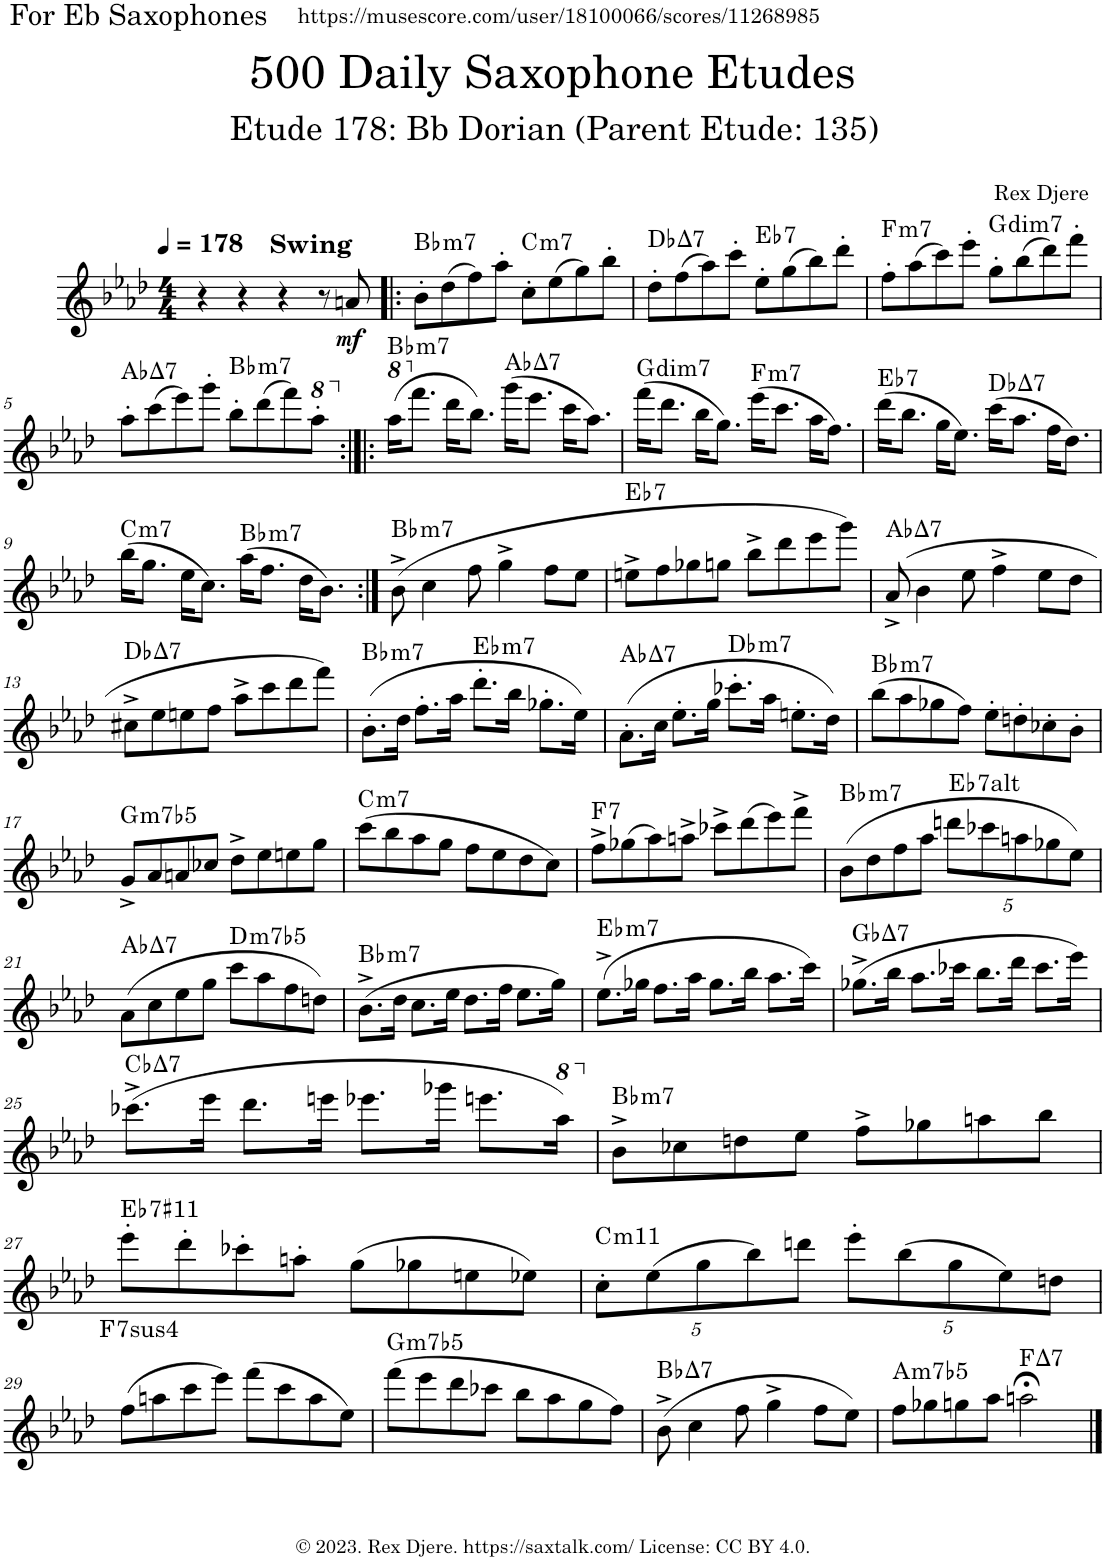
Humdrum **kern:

**kern	**dynam	**harte
*part1	*part1	*part1
*staff1	*staff1	*
*I"Alto Saxophone	*	*
*I'A. Sax.	*	*
*clefG2	*	*
*Trd5c9	*	*
*k[b-e-a-d-]	*	*
*M4/4	*	*
*MM178	*	*
=1	=1	=1
!LO:TX:a:B:t=Swing	!	!
4r	.	.
4r	.	.
4r	.	.
8r	.	.
!	!LO:DY:b	!
8an/	mf	.
=2!|:	=2!|:	=2!|:
!	!	!LO:H:kt=m7
8b-'\L	.	Bb:min7
(8dd-\	.	.
8ff\)	.	.
8aa-'\J	.	.
!	!	!LO:H:kt=m7
8cc'\L	.	C:min7
(8ee-\	.	.
8gg\)	.	.
8bb-'\J	.	.
=3	=3	=3
!	!	!LO:H:kt=7
8dd-'\L	.	Db:maj7
(8ff\	.	.
8aa-\)	.	.
8ccc'\J	.	.
!	!	!LO:H:kt=7
8ee-'\L	.	Eb:7
(8gg\	.	.
8bb-\)	.	.
8ddd-'\J	.	.
=4	=4	=4
!	!	!LO:H:kt=m7
8ff'\L	.	F:min7
(8aa-\	.	.
8ccc\)	.	.
8eee-'\J	.	.
!	!	!LO:H:kt=dim7
8gg'\L	.	G:dim7
(8bb-\	.	.
8ddd-\)	.	.
8fff'\J	.	.
!!LO:LB:g=z
=5	=5	=5
!	!	!LO:H:kt=7
8aa-'\L	.	Ab:maj7
(8ccc\	.	.
8eee-\)	.	.
8ggg'\J	.	.
!	!	!LO:H:kt=m7
8bb-'\L	.	Bb:min7
(8ddd-\	.	.
8fff\)	.	.
*8va	*	*
8aaa-'\J	.	.
=6:|!|:	=6:|!|:	=6:|!|:
*X8va	*	*
*8va	*	*
!	!	!LO:H:kt=m7
(16aaa-\KL	.	Bb:min7
*X8va	*	*
8.fff\J	.	.
16ddd-\KL	.	.
8.bb-\J)	.	.
!	!	!LO:H:kt=7
(16ggg\KL	.	Ab:maj7
8.eee-\J	.	.
16ccc\KL	.	.
8.aa-\J)	.	.
=7	=7	=7
!	!	!LO:H:kt=dim7
(16fff\KL	.	G:dim7
8.ddd-\J	.	.
16bb-\KL	.	.
8.gg\J)	.	.
!	!	!LO:H:kt=m7
(16eee-\KL	.	F:min7
8.ccc\J	.	.
16aa-\KL	.	.
8.ff\J)	.	.
=8	=8	=8
!	!	!LO:H:kt=7
(16ddd-\KL	.	Eb:7
8.bb-\J	.	.
16gg\KL	.	.
8.ee-\J)	.	.
!	!	!LO:H:kt=7
(16ccc\KL	.	Db:maj7
8.aa-\J	.	.
16ff\KL	.	.
8.dd-\J)	.	.
!!LO:LB:g=z
=9	=9	=9
!	!	!LO:H:kt=m7
(16bb-\KL	.	C:min7
8.gg\J	.	.
16ee-\KL	.	.
8.cc\J)	.	.
!	!	!LO:H:kt=m7
(16aa-\KL	.	Bb:min7
8.ff\J	.	.
16dd-\KL	.	.
8.b-\J)	.	.
=10:|!	=10:|!	=10:|!
!	!	!LO:H:kt=m7
(8b-^\	.	Bb:min7
4cc\	.	.
8ff\	.	.
4gg^\	.	.
8ff\L	.	.
8ee-\J	.	.
=11	=11	=11
!	!	!LO:H:kt=7
8een^\L	.	Eb:7
8ff\	.	.
8gg-X\	.	.
8ggn\J	.	.
8bb-^\L	.	.
8ddd-\	.	.
8eee-\	.	.
8ggg\J)	.	.
=12	=12	=12
!	!	!LO:H:kt=7
(8a-^/	.	Ab:maj7
4b-\	.	.
8ee-\	.	.
4ff^\	.	.
8ee-\L	.	.
8dd-\J	.	.
!!LO:LB:g=z
=13	=13	=13
!	!	!LO:H:kt=7
8cc#X^\L	.	Db:maj7
8ee-\	.	.
8een\	.	.
8ff\J	.	.
8aa-^\L	.	.
8ccc\	.	.
8ddd-\	.	.
8fff\J)	.	.
=14	=14	=14
!	!	!LO:H:kt=m7
(8.b-'\L	.	Bb:min7
16dd-\Jk	.	.
8.ff'\L	.	.
16aa-\Jk	.	.
!	!	!LO:H:kt=m7
8.ddd-'\L	.	Eb:min7
16bb-\Jk	.	.
8.gg-X'\L	.	.
16ee-\Jk)	.	.
=15	=15	=15
!	!	!LO:H:kt=7
(8.a-'\L	.	Ab:maj7
16cc\Jk	.	.
8.ee-'\L	.	.
16gg\Jk	.	.
!	!	!LO:H:kt=m7
8.ccc-X'\L	.	Db:min7
16aa-\Jk	.	.
8.een'\L	.	.
16dd-\Jk)	.	.
=16	=16	=16
!	!	!LO:H:kt=m7
(8bb-\L	.	Bb:min7
8aa-\	.	.
8gg-X\	.	.
8ff\J)	.	.
8ee-'\L	.	.
8ddn'\	.	.
8cc-X'\	.	.
8b-'\J	.	.
!!LO:LB:g=z
=17	=17	=17
!	!	!LO:H:kt=m7b5
8g^/L	.	G:hdim7
8a-/	.	.
8an/	.	.
8cc-X/J	.	.
8dd-^\L	.	.
8ee-\	.	.
8een\	.	.
8gg\J	.	.
=18	=18	=18
!	!	!LO:H:kt=m7
(8ccc\L	.	C:min7
8bb-\	.	.
8aa-\	.	.
8gg\J	.	.
8ff\L	.	.
8ee-\	.	.
8dd-\	.	.
8cc\J)	.	.
=19	=19	=19
!	!	!LO:H:kt=7
8ff^\L	.	F:7
(8gg-X\	.	.
8aa-\)	.	.
8aan^\J	.	.
8ccc-X^\L	.	.
(8ddd-\	.	.
8eee-\)	.	.
8fff^\J	.	.
=20	=20	=20
!	!	!LO:H:kt=m7
(8b-\L	.	Bb:min7
8dd-\	.	.
8ff\	.	.
8aa-\J	.	.
*Xbrackettup	*	*
!	!	!LO:H:kt=7
10dddn\L	.	Eb:(3,b5,#5,b7,b9,#9)
10ccc-X\	.	.
10aan\	.	.
10gg-X\	.	.
10ee-\J)	.	.
!!LO:LB:g=z
=21	=21	=21
!	!	!LO:H:kt=7
(8a-\L	.	Ab:maj7
8cc\	.	.
8ee-\	.	.
8gg\J	.	.
!	!	!LO:H:kt=m7b5
8ccc\L	.	D:hdim7
8aa-\	.	.
8ff\	.	.
8ddn\J)	.	.
=22	=22	=22
!	!	!LO:H:kt=m7
(8.b-^\L	.	Bb:min7
16dd-\Jk	.	.
8.cc\L	.	.
16ee-\Jk	.	.
8.dd-\L	.	.
16ff\Jk	.	.
8.ee-\L	.	.
16gg\Jk)	.	.
=23	=23	=23
!	!	!LO:H:kt=m7
(8.ee-^\L	.	Eb:min7
16gg-X\Jk	.	.
8.ff\L	.	.
16aa-\Jk	.	.
8.gg-\L	.	.
16bb-\Jk	.	.
8.aa-\L	.	.
16ccc\Jk)	.	.
=24	=24	=24
!	!	!LO:H:kt=7
(8.gg-X^\L	.	Gb:maj7
16bb-\Jk	.	.
8.aa-\L	.	.
16ccc-X\Jk	.	.
8.bb-\L	.	.
16ddd-\Jk	.	.
8.ccc-\L	.	.
16eee-\Jk)	.	.
!!LO:LB:g=z
=25	=25	=25
!	!	!LO:H:kt=7
(8.ccc-X^\L	.	Cb:maj7
16eee-\Jk	.	.
8.ddd-\L	.	.
16eeen\Jk	.	.
8.eee-X\L	.	.
16ggg-X\Jk	.	.
8.eeen\L	.	.
*8va	*	*
16aaa-\Jk)	.	.
=26	=26	=26
*X8va	*	*
!	!	!LO:H:kt=m7
8b-^\L	.	Bb:min7
8cc-X\	.	.
8ddn\	.	.
8ee-\J	.	.
8ff^\L	.	.
8gg-X\	.	.
8aan\	.	.
8bb-\J	.	.
!!LO:LB:g=z
=27	=27	=27
!	!	!LO:H:kt=7
8eee-'\L	.	Eb:7(#11)
8ddd-'\	.	.
8ccc-X'\	.	.
8aan'\J	.	.
(8gg\L	.	.
8gg-X\	.	.
8een\	.	.
8ee-X\J)	.	.
=28	=28	=28
!	!	!LO:H:kt=m11
10cc'\L	.	C:min9(11)
(10ee-\	.	.
10gg\	.	.
10bb-\)	.	.
10dddn\J	.	.
10eee-'\L	.	.
(10bb-\	.	.
10gg\	.	.
10ee-\)	.	.
10ddn\J	.	.
!!LO:LB:g=z
=29	=29	=29
!	!	!LO:H:kt=74
(8ff\L	.	F:sus4(7)
8aan\	.	.
8ccc\	.	.
8eee-\J)	.	.
(8fff\L	.	.
8ccc\	.	.
8aa\	.	.
8ee-\J)	.	.
=30	=30	=30
!	!	!LO:H:kt=m7b5
(8fff\L	.	G:hdim7
8eee-\	.	.
8ddd-\	.	.
8ccc-X\J	.	.
8bb-\L	.	.
8aa-\	.	.
8gg\	.	.
8ff\J)	.	.
=31	=31	=31
!	!	!LO:H:kt=7
(8b-^\	.	Bb:maj7
4cc\	.	.
8ff\	.	.
4gg^\	.	.
8ff\L	.	.
8ee-\J)	.	.
=32	=32	=32
!	!	!LO:H:kt=m7b5
8ff\L	.	A:hdim7
8gg-X\	.	.
8ggn\	.	.
8aa-\J	.	.
!	!	!LO:H:kt=7
2aan;<\	.	F:maj7
==	==	==
*-	*-	*-
